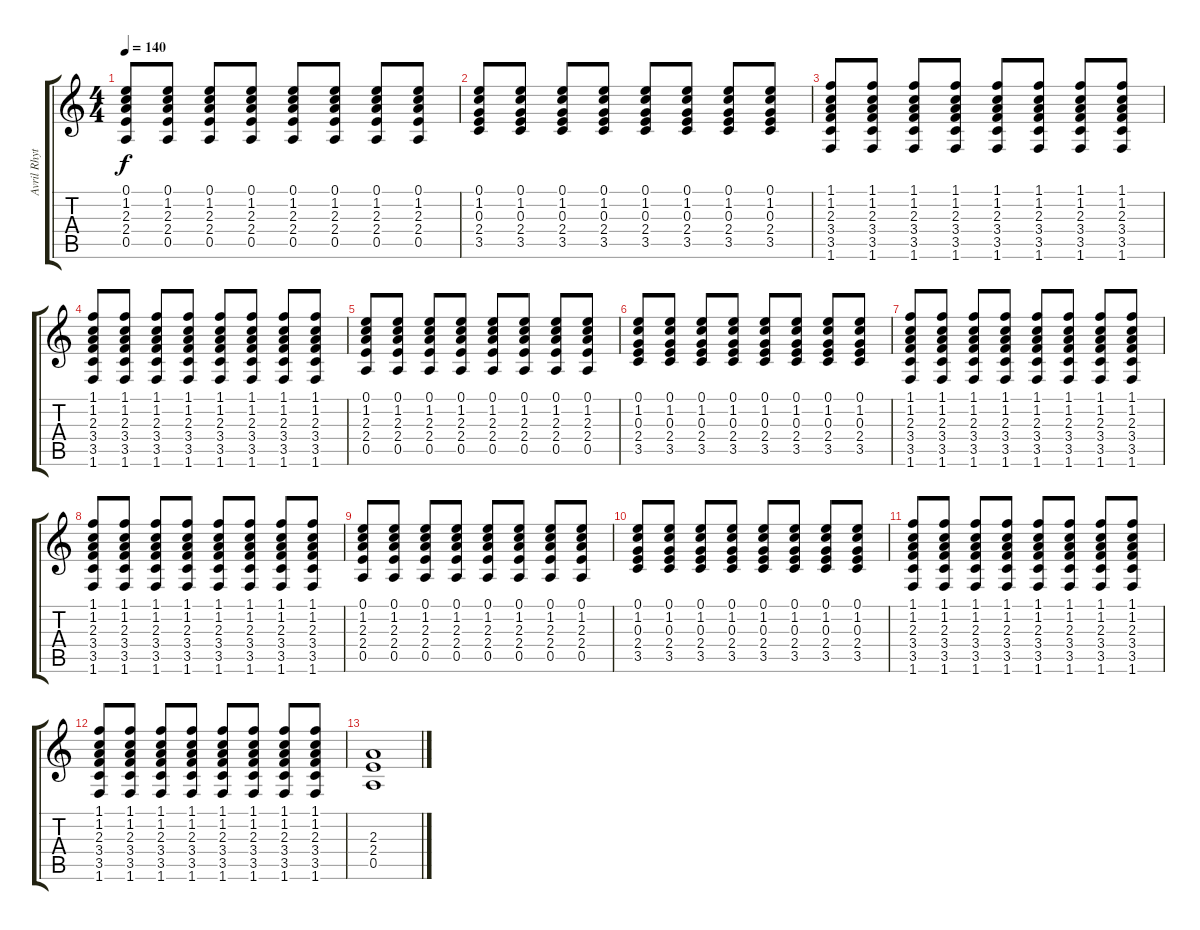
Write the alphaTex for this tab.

\track ("Avril Rhythm 2" "Avril Rhyt") {instrument acousticguitarsteel}
\staff {score tabs}
\tuning (E4 B3 G3 D3 A2 E2) {hide}
\ts (4 4)
\tempo 140
\clef g2
\ks c
(0.1 1.2 2.3 2.4 0.5).8{dy f} (0.1 1.2 2.3 2.4 0.5).8 (0.1 1.2 2.3 2.4 0.5).8 (0.1 1.2 2.3 2.4 0.5).8 (0.1 1.2 2.3 2.4 0.5).8 (0.1 1.2 2.3 2.4 0.5).8 (0.1 1.2 2.3 2.4 0.5).8 (0.1 1.2 2.3 2.4 0.5).8 |
(0.1 1.2 0.3 2.4 3.5).8 (0.1 1.2 0.3 2.4 3.5).8 (0.1 1.2 0.3 2.4 3.5).8 (0.1 1.2 0.3 2.4 3.5).8 (0.1 1.2 0.3 2.4 3.5).8 (0.1 1.2 0.3 2.4 3.5).8 (0.1 1.2 0.3 2.4 3.5).8 (0.1 1.2 0.3 2.4 3.5).8 |
(1.1 1.2 2.3 3.4 3.5 1.6).8 (1.1 1.2 2.3 3.4 3.5 1.6).8 (1.1 1.2 2.3 3.4 3.5 1.6).8 (1.1 1.2 2.3 3.4 3.5 1.6).8 (1.1 1.2 2.3 3.4 3.5 1.6).8 (1.1 1.2 2.3 3.4 3.5 1.6).8 (1.1 1.2 2.3 3.4 3.5 1.6).8 (1.1 1.2 2.3 3.4 3.5 1.6).8 |
(1.1 1.2 2.3 3.4 3.5 1.6).8 (1.1 1.2 2.3 3.4 3.5 1.6).8 (1.1 1.2 2.3 3.4 3.5 1.6).8 (1.1 1.2 2.3 3.4 3.5 1.6).8 (1.1 1.2 2.3 3.4 3.5 1.6).8 (1.1 1.2 2.3 3.4 3.5 1.6).8 (1.1 1.2 2.3 3.4 3.5 1.6).8 (1.1 1.2 2.3 3.4 3.5 1.6).8 |
(0.1 1.2 2.3 2.4 0.5).8 (0.1 1.2 2.3 2.4 0.5).8 (0.1 1.2 2.3 2.4 0.5).8 (0.1 1.2 2.3 2.4 0.5).8 (0.1 1.2 2.3 2.4 0.5).8 (0.1 1.2 2.3 2.4 0.5).8 (0.1 1.2 2.3 2.4 0.5).8 (0.1 1.2 2.3 2.4 0.5).8 |
(0.1 1.2 0.3 2.4 3.5).8 (0.1 1.2 0.3 2.4 3.5).8 (0.1 1.2 0.3 2.4 3.5).8 (0.1 1.2 0.3 2.4 3.5).8 (0.1 1.2 0.3 2.4 3.5).8 (0.1 1.2 0.3 2.4 3.5).8 (0.1 1.2 0.3 2.4 3.5).8 (0.1 1.2 0.3 2.4 3.5).8 |
(1.1 1.2 2.3 3.4 3.5 1.6).8 (1.1 1.2 2.3 3.4 3.5 1.6).8 (1.1 1.2 2.3 3.4 3.5 1.6).8 (1.1 1.2 2.3 3.4 3.5 1.6).8 (1.1 1.2 2.3 3.4 3.5 1.6).8 (1.1 1.2 2.3 3.4 3.5 1.6).8 (1.1 1.2 2.3 3.4 3.5 1.6).8 (1.1 1.2 2.3 3.4 3.5 1.6).8 |
(1.1 1.2 2.3 3.4 3.5 1.6).8 (1.1 1.2 2.3 3.4 3.5 1.6).8 (1.1 1.2 2.3 3.4 3.5 1.6).8 (1.1 1.2 2.3 3.4 3.5 1.6).8 (1.1 1.2 2.3 3.4 3.5 1.6).8 (1.1 1.2 2.3 3.4 3.5 1.6).8 (1.1 1.2 2.3 3.4 3.5 1.6).8 (1.1 1.2 2.3 3.4 3.5 1.6).8 |
(0.1 1.2 2.3 2.4 0.5).8 (0.1 1.2 2.3 2.4 0.5).8 (0.1 1.2 2.3 2.4 0.5).8 (0.1 1.2 2.3 2.4 0.5).8 (0.1 1.2 2.3 2.4 0.5).8 (0.1 1.2 2.3 2.4 0.5).8 (0.1 1.2 2.3 2.4 0.5).8 (0.1 1.2 2.3 2.4 0.5).8 |
(0.1 1.2 0.3 2.4 3.5).8 (0.1 1.2 0.3 2.4 3.5).8 (0.1 1.2 0.3 2.4 3.5).8 (0.1 1.2 0.3 2.4 3.5).8 (0.1 1.2 0.3 2.4 3.5).8 (0.1 1.2 0.3 2.4 3.5).8 (0.1 1.2 0.3 2.4 3.5).8 (0.1 1.2 0.3 2.4 3.5).8 |
(1.1 1.2 2.3 3.4 3.5 1.6).8 (1.1 1.2 2.3 3.4 3.5 1.6).8 (1.1 1.2 2.3 3.4 3.5 1.6).8 (1.1 1.2 2.3 3.4 3.5 1.6).8 (1.1 1.2 2.3 3.4 3.5 1.6).8 (1.1 1.2 2.3 3.4 3.5 1.6).8 (1.1 1.2 2.3 3.4 3.5 1.6).8 (1.1 1.2 2.3 3.4 3.5 1.6).8 |
(1.1 1.2 2.3 3.4 3.5 1.6).8 (1.1 1.2 2.3 3.4 3.5 1.6).8 (1.1 1.2 2.3 3.4 3.5 1.6).8 (1.1 1.2 2.3 3.4 3.5 1.6).8 (1.1 1.2 2.3 3.4 3.5 1.6).8 (1.1 1.2 2.3 3.4 3.5 1.6).8 (1.1 1.2 2.3 3.4 3.5 1.6).8 (1.1 1.2 2.3 3.4 3.5 1.6).8 |
(2.3 2.4 0.5).1
